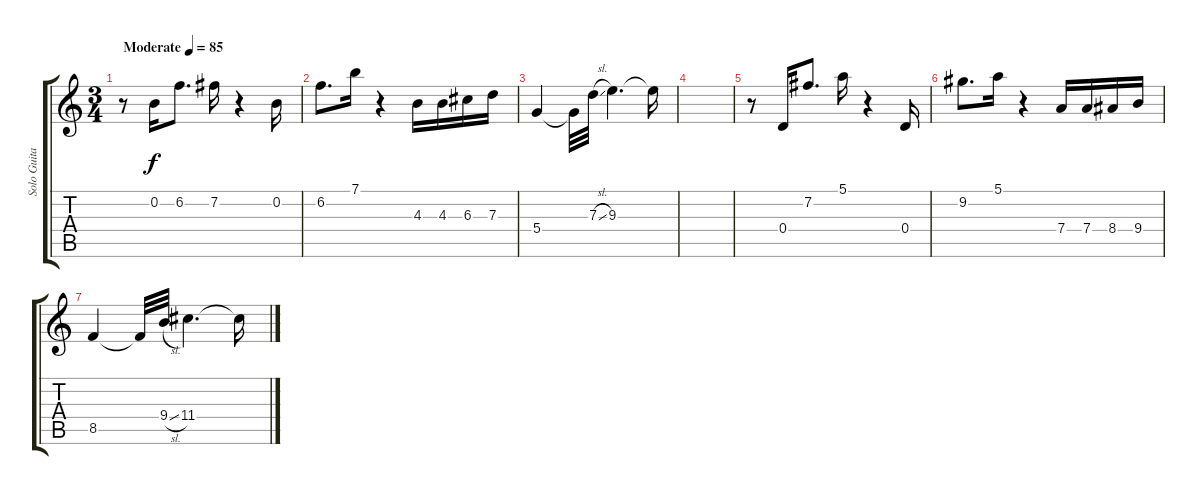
\track ("Solo Guitar" "Solo Guita") {instrument distortionguitar}
\staff {score tabs}
\tuning (E4 B3 G3 D3 A2 E2) {hide}
\ts (3 4)
\tempo (85 "Moderate")
\clef g2
\ks c
r.8{dy f instrument distortionguitar} 0.2.16 6.2.8{d} 7.2.16 r.4 0.2.16 |
6.2.8{d} 7.1.16 r.4 4.3.16 4.3.16 6.3.16 7.3.16 |
5.4.4 5.4{t}.32 7.3{sl}.32 9.3.4{d} 9.3{t}.16 |
|
r.8 0.4.16 7.2.8{d} 5.1.16 r.4 0.4.16 |
9.2.8{d} 5.1.16 r.4 7.4.16 7.4.16 8.4.16 9.4.16 |
8.5.4 8.5{t}.32 9.4{sl}.32 11.4.4{d} 11.4{t}.16
